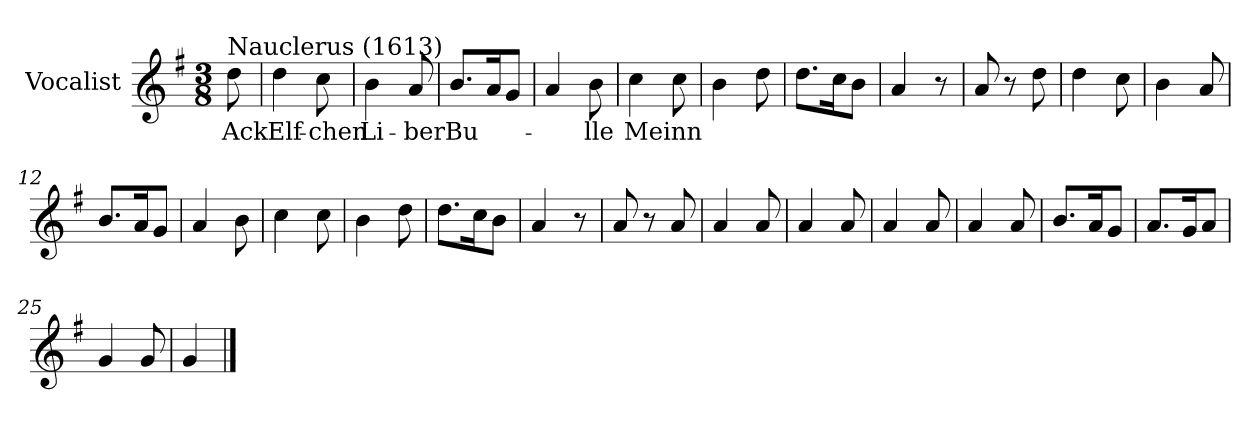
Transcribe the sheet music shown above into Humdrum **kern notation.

**kern	**text
*part1	*part1
*staff1	*staff1
*I"Vocalist	*
*k[f#]	*
*G:	*
*M3/8	*
=	=
!LO:TX:a:t=Nauclerus (1613)	!
8dd	Ack
=1	=1
4dd	Elf-
8cc	-chen
=2	=2
4b	Li-
8a	-ber
=3	=3
8.bL	Bu-
16aK	.
8gJ	.
=4	=4
4a	.
8b	-lle
=5	=5
4cc	Meinn
8cc	.
=6	=6
4b	.
8dd	.
=7	=7
8.ddL	.
16ccK	.
8bJ	.
=8	=8
4a	.
8r	.
=9	=9
8a	.
8r	.
8dd	.
=10	=10
4dd	.
8cc	.
=11	=11
4b	.
8a	.
=12	=12
8.bL	.
16aK	.
8gJ	.
=13	=13
4a	.
8b	.
=14	=14
4cc	.
8cc	.
=15	=15
4b	.
8dd	.
=16	=16
8.ddL	.
16ccK	.
8bJ	.
=17	=17
4a	.
8r	.
=18	=18
8a	.
8r	.
8a	.
=19	=19
4a	.
8a	.
=20	=20
4a	.
8a	.
=21	=21
4a	.
8a	.
=22	=22
4a	.
8a	.
=23	=23
8.bL	.
16aK	.
8gJ	.
=24	=24
8.aL	.
16gK	.
8aJ	.
=25	=25
4g	.
8g	.
=26	=26
4g	.
==	==
*-	*-
